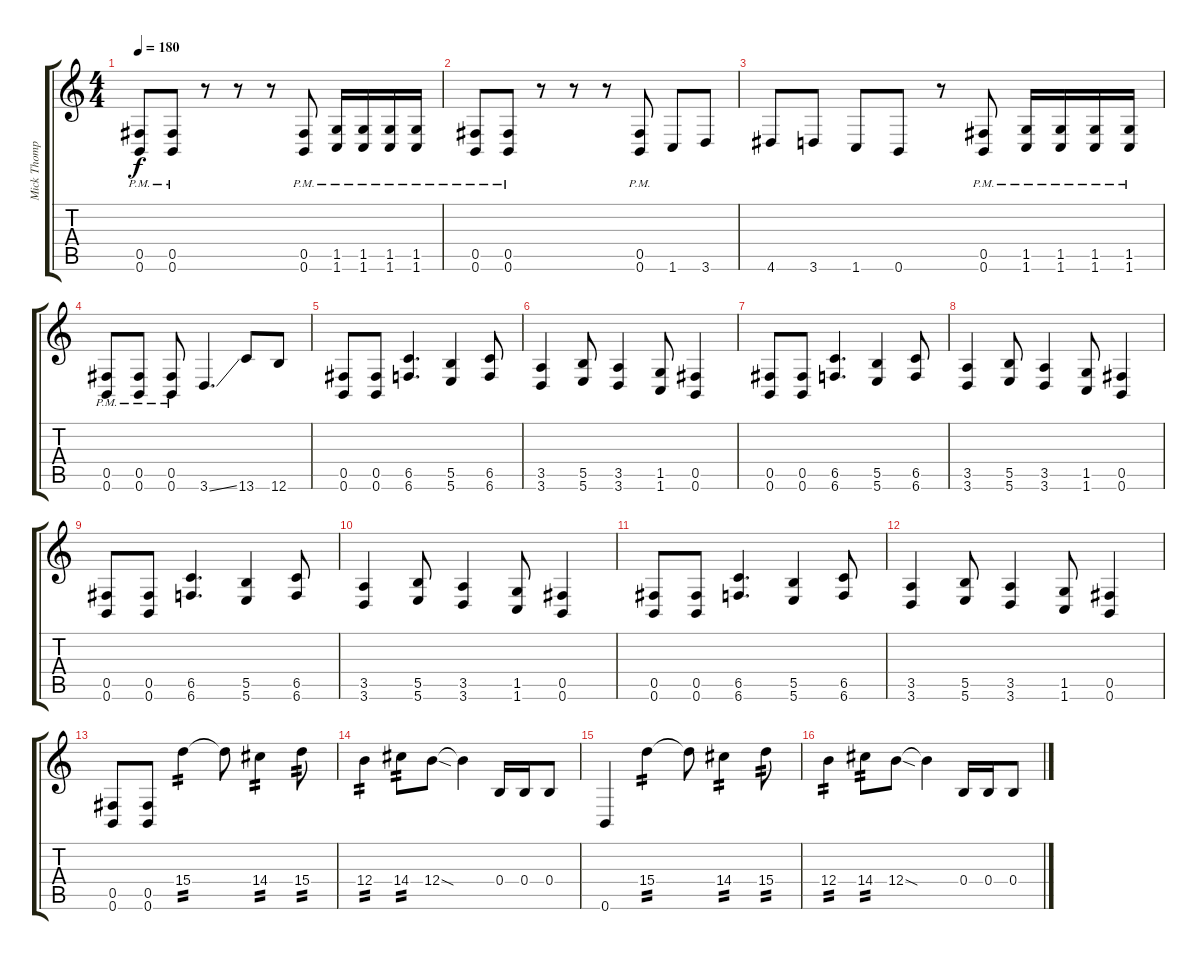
\track ("Mick Thompson" "Mick Thomp") {instrument distortionguitar}
\staff {score tabs}
\tuning (Db4 Ab3 E3 B2 Gb2 B1) {hide}
\ts (4 4)
\tempo 180
\clef g2
\ks c
(0.5{pm} 0.6{pm}).8{dy f} (0.5{pm} 0.6{pm}).8 r.8 r.8 r.8 (0.5{pm} 0.6{pm}).8 (1.5{pm} 1.6{pm}).16 (1.5{pm} 1.6{pm}).16 (1.5{pm} 1.6{pm}).16 (1.5{pm} 1.6{pm}).16 |
(0.5{pm} 0.6{pm}).8 (0.5{pm} 0.6{pm}).8 r.8 r.8 r.8 (0.5{pm} 0.6{pm}).8 1.6.8 3.6.8 |
4.6.8 3.6.8 1.6.8 0.6.8 r.8 (0.5{pm} 0.6{pm}).8 (1.5{pm} 1.6{pm}).16 (1.5{pm} 1.6{pm}).16 (1.5{pm} 1.6{pm}).16 (1.5{pm} 1.6{pm}).16 |
(0.5{pm} 0.6{pm}).8 (0.5{pm} 0.6{pm}).8 (0.5{pm} 0.6{pm}).8 3.6{ss}.4{d} 13.6.8 12.6.8 |
(0.5 0.6).8 (0.5 0.6).8 (6.5 6.6).4{d} (5.5 5.6).4 (6.5 6.6).8 |
(3.5 3.6).4 (5.5 5.6).8 (3.5 3.6).4 (1.5 1.6).8 (0.5 0.6).4 |
(0.5 0.6).8 (0.5 0.6).8 (6.5 6.6).4{d} (5.5 5.6).4 (6.5 6.6).8 |
(3.5 3.6).4 (5.5 5.6).8 (3.5 3.6).4 (1.5 1.6).8 (0.5 0.6).4 |
(0.5 0.6).8 (0.5 0.6).8 (6.5 6.6).4{d} (5.5 5.6).4 (6.5 6.6).8 |
(3.5 3.6).4 (5.5 5.6).8 (3.5 3.6).4 (1.5 1.6).8 (0.5 0.6).4 |
(0.5 0.6).8 (0.5 0.6).8 (6.5 6.6).4{d} (5.5 5.6).4 (6.5 6.6).8 |
(3.5 3.6).4 (5.5 5.6).8 (3.5 3.6).4 (1.5 1.6).8 (0.5 0.6).4 |
(0.5 0.6).8 (0.5 0.6).8 15.4.4{tp 2} 15.4{t}.8 14.4.4{tp 2} 15.4.8{tp 2} |
12.4.4{tp 2} 14.4.8{tp 2} 12.4{sod}.8 12.4{t}.4 0.4.16 0.4.16 0.4.8 |
0.6.4 15.4.4{tp 2} 15.4{t}.8 14.4.4{tp 2} 15.4.8{tp 2} |
12.4.4{tp 2} 14.4.8{tp 2} 12.4{sod}.8 12.4{t}.4 0.4.16 0.4.16 0.4.8
